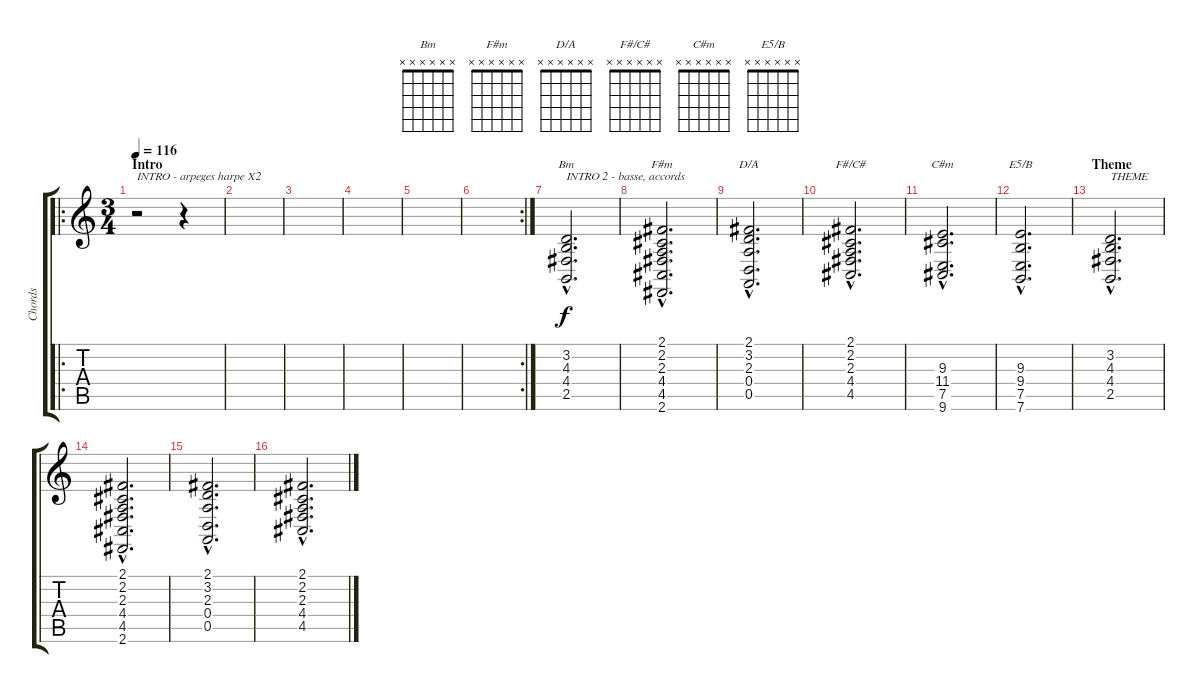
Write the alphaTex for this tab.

\track ("Chords" "Chords") {instrument synthstrings1}
\staff {score tabs}
\tuning (E4 B3 G3 D3 A2 E2) {hide}
\chord ("Bm" x x x x x x) {firstfret 0}
\chord ("F#m" x x x x x x) {firstfret 0}
\chord ("D/A" x x x x x x) {firstfret 0}
\chord ("F#/C#" x x x x x x) {firstfret 0}
\chord ("C#m" x x x x x x) {firstfret 0}
\chord ("E5/B" x x x x x x) {firstfret 0}
\ro
\ts (3 4)
\section ("" "Intro")
\tempo 116
\clef g2
\ks c
r.2{txt "INTRO - arpeges harpe X2" dy f instrument synthstrings1} r.4 |
|
|
|
|
\rc 2
|
(3.2{hac} 4.3{hac} 4.4{hac} 2.5{hac}).2{d ch "Bm" txt "INTRO 2 - basse, accords"} |
(2.1{hac} 2.2{hac} 2.3{hac} 4.4{hac} 4.5{hac} 2.6{hac}).2{d ch "F#m"} |
(2.1{hac} 3.2{hac} 2.3{hac} 0.4{hac} 0.5{hac}).2{d ch "D/A"} |
(2.1{hac} 2.2{hac} 2.3{hac} 4.4{hac} 4.5{hac}).2{d ch "F#/C#"} |
(9.3{hac} 11.4{hac} 7.5{hac} 9.6{hac}).2{d ch "C#m"} |
(9.3{hac} 9.4{hac} 7.5{hac} 7.6{hac}).2{d ch "E5/B"} |
\section ("" "Theme")
(3.2{hac} 4.3{hac} 4.4{hac} 2.5{hac}).2{d txt "THEME"} |
(2.1{hac} 2.2{hac} 2.3{hac} 4.4{hac} 4.5{hac} 2.6{hac}).2{d} |
(2.1{hac} 3.2{hac} 2.3{hac} 0.4{hac} 0.5{hac}).2{d} |
(2.1{hac} 2.2{hac} 2.3{hac} 4.4{hac} 4.5{hac}).2{d}
